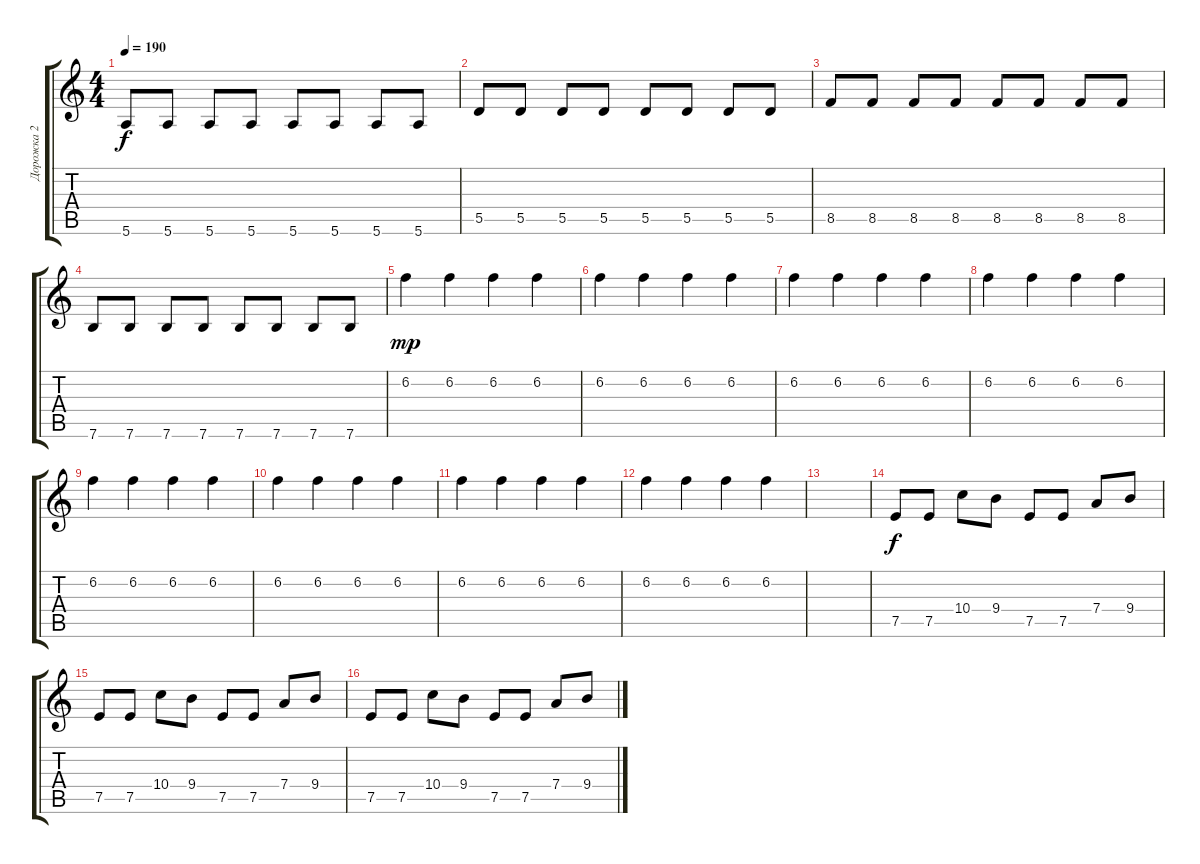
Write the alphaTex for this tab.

\track ("Дорожка 2" "Дорожка 2") {instrument distortionguitar}
\staff {score tabs}
\tuning (E4 B3 G3 D3 A2 E2) {hide}
\ts (4 4)
\tempo 190
\clef g2
\ks c
5.6.8{dy f} 5.6.8 5.6.8 5.6.8 5.6.8 5.6.8 5.6.8 5.6.8 |
5.5.8 5.5.8 5.5.8 5.5.8 5.5.8 5.5.8 5.5.8 5.5.8 |
8.5.8 8.5.8 8.5.8 8.5.8 8.5.8 8.5.8 8.5.8 8.5.8 |
7.6.8 7.6.8 7.6.8 7.6.8 7.6.8 7.6.8 7.6.8 7.6.8 |
6.2.4{dy mp} 6.2.4 6.2.4 6.2.4 |
6.2.4 6.2.4 6.2.4 6.2.4 |
6.2.4 6.2.4 6.2.4 6.2.4 |
6.2.4 6.2.4 6.2.4 6.2.4 |
6.2.4 6.2.4 6.2.4 6.2.4 |
6.2.4 6.2.4 6.2.4 6.2.4 |
6.2.4 6.2.4 6.2.4 6.2.4 |
6.2.4 6.2.4 6.2.4 6.2.4 |
|
7.5.8{dy f} 7.5.8 10.4.8 9.4.8 7.5.8 7.5.8 7.4.8 9.4.8 |
7.5.8 7.5.8 10.4.8 9.4.8 7.5.8 7.5.8 7.4.8 9.4.8 |
7.5.8 7.5.8 10.4.8 9.4.8 7.5.8 7.5.8 7.4.8 9.4.8
